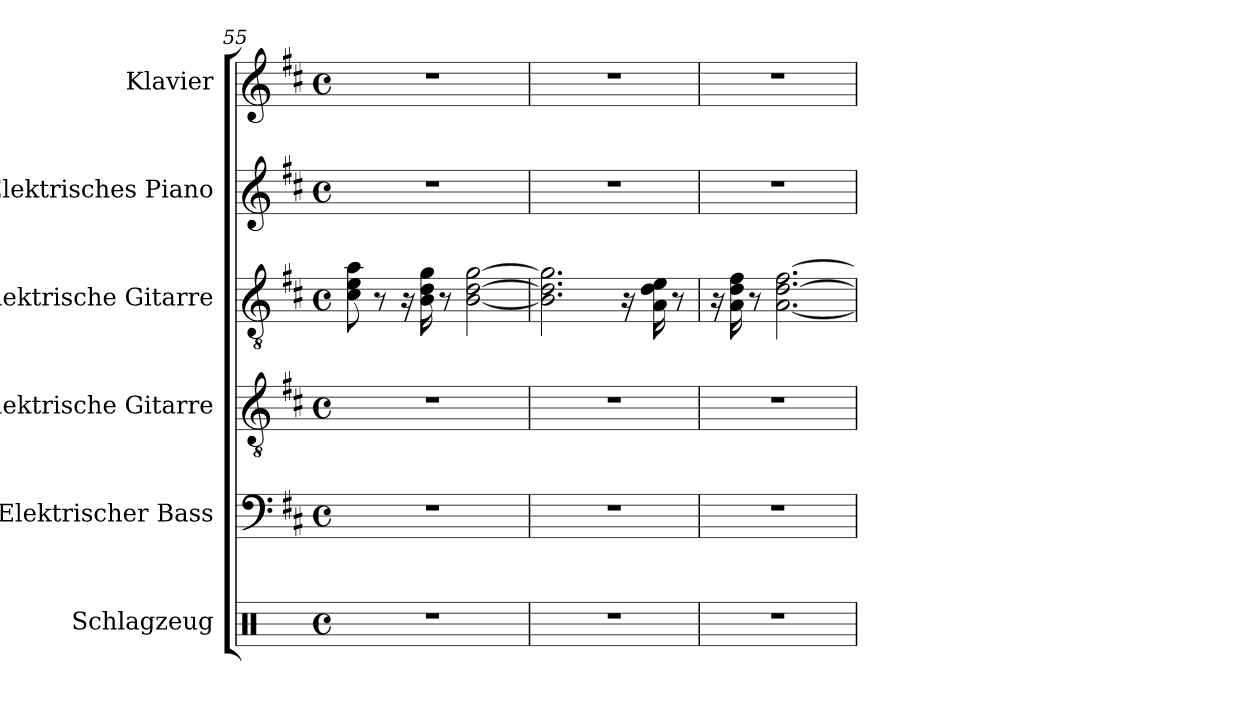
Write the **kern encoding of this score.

**kern	**kern	**kern	**kern	**kern	**kern
*part6	*part5	*part4	*part3	*part2	*part1
*staff6	*staff5	*staff4	*staff3	*staff2	*staff1
*I"Schlagzeug	*I"Elektrischer Bass	*I"Elektrische Gitarre	*I"Elektrische Gitarre	*I"Elektrisches Piano	*I"Klavier
*I'Slzg.	*I'E-B.	*I'E-Git.	*I'E-Git.	*I'E-Pno.	*I'Klav.
!!LO:PB:g=z
*clefX	*clefF4	*clefGv2	*clefGv2	*clefG2	*clefG2
*	*ITrd7c12	*	*	*	*
*k[]	*k[f#c#]	*k[f#c#]	*k[f#c#]	*k[f#c#]	*k[f#c#]
*M4/4	*M4/4	*M4/4	*M4/4	*M4/4	*M4/4
*met(c)	*met(c)	*met(c)	*met(c)	*met(c)	*met(c)
=55	=55	=55	=55	=55	=55
1r	1r	1r	8c#\ 8e\ 8a\	1r	1r
.	.	.	8r	.	.
.	.	.	16r	.	.
.	.	.	16B\ 16d\ 16g\	.	.
.	.	.	8r	.	.
.	.	.	[2B\ [2d\ [2g\	.	.
=56	=56	=56	=56	=56	=56
1r	1r	1r	2.B\] 2.d\] 2.g\]	1r	1r
.	.	.	16r	.	.
.	.	.	16A\ 16d\ 16e\	.	.
.	.	.	8r	.	.
=57	=57	=57	=57	=57	=57
1r	1r	1r	16r	1r	1r
.	.	.	16A\ 16d\ 16f#\	.	.
.	.	.	8r	.	.
.	.	.	[2.A\ [2.d\ [2.f#\	.	.
=	=	=	=	=	=
*-	*-	*-	*-	*-	*-
